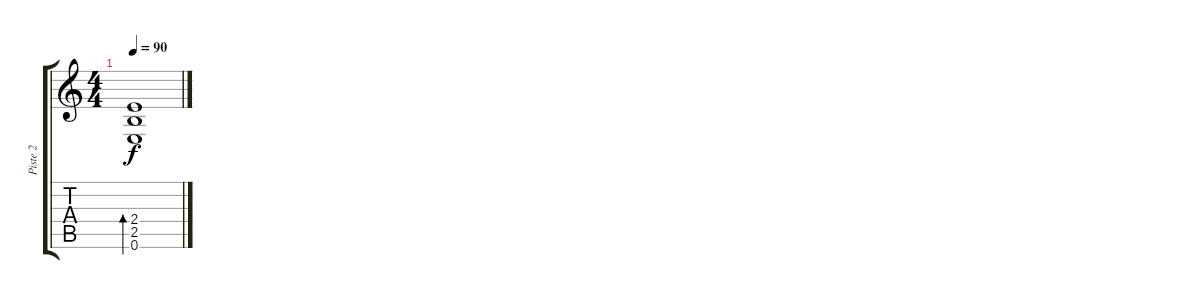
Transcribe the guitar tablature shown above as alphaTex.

\track ("Piste 2" "Piste 2") {instrument acousticguitarsteel}
\staff {score tabs}
\tuning (E4 B3 G3 D3 A2 E2) {hide}
\ts (4 4)
\tempo 90
\clef g2
\ks c
(2.4 2.5 0.6).1{bd 240 dy f}
